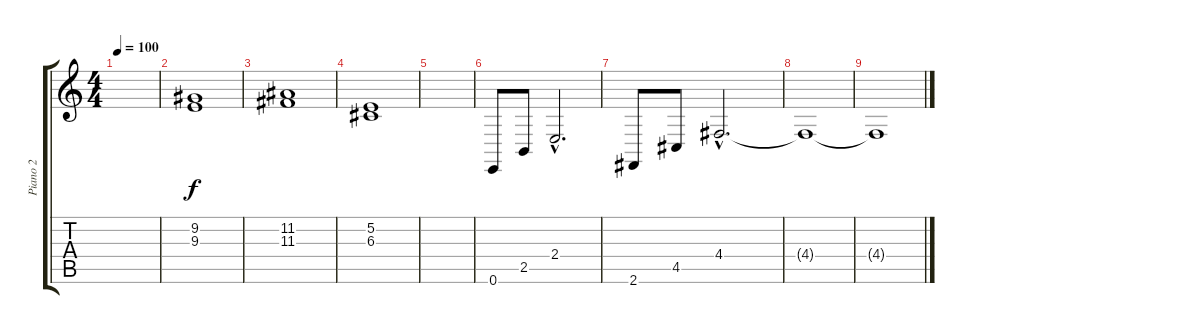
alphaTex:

\track ("Piano 2" "Piano 2") {instrument brightacousticpiano}
\staff {score tabs}
\tuning (E4 B3 G3 D3 A2 E2) {hide}
\ts (4 4)
\tempo 100
\clef g2
\ks c
|
(9.2 9.3).1 |
(11.2 11.3).1 |
(5.2 6.3).1 |
|
0.6.8 2.5.8 2.4{hac}.2{d} |
2.6.8 4.5.8 4.4{hac}.2{d} |
4.4{t}.1{volume 0} |
4.4{t}.1
